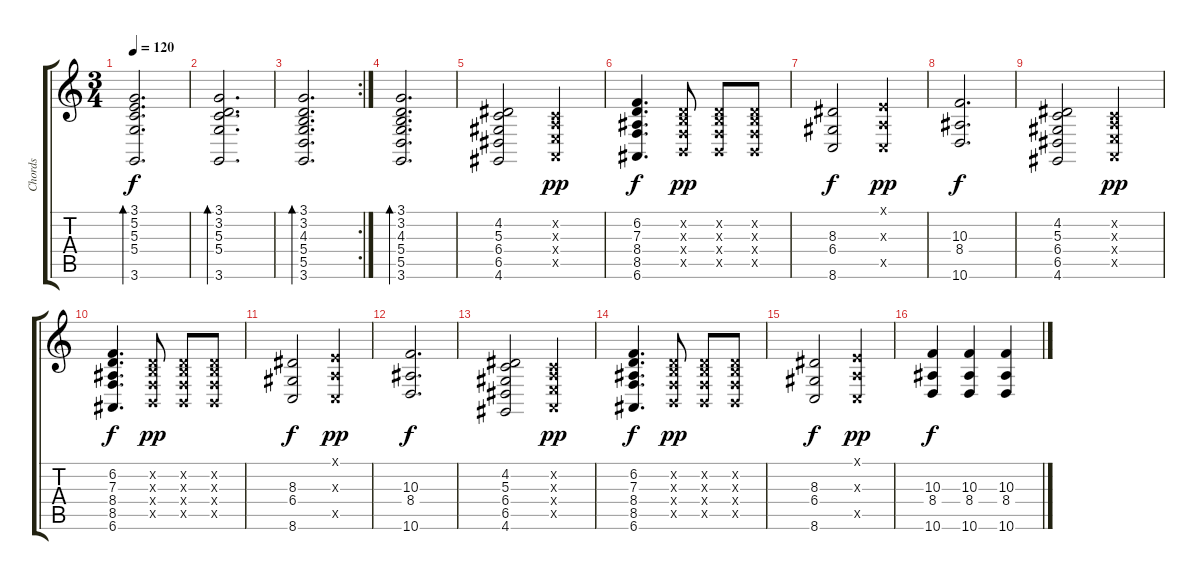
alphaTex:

\track ("Chords" "Chords") {instrument acousticgrandpiano}
\staff {score tabs}
\tuning (E4 B3 G3 D3 A2 E2) {hide}
\ts (3 4)
\tempo 120
\clef g2
\ks c
(3.1 5.2 5.3 5.4 3.6).2{d bd 60 dy f} |
(3.1 3.2 5.3 5.4 3.6).2{d bd 60} |
\rc 2
(3.1 3.2 4.3 5.4 5.5 3.6).2{d bd 60} |
(3.1 3.2 4.3 5.4 5.5 3.6).2{d bd 60} |
(4.2 5.3 6.4 6.5 4.6).2 (1.2{x} 2.3{x} 2.4{x} 0.5{x}).4{dy pp} |
(6.2 7.3 8.4 8.5 6.6).4{d dy f} (3.2{x} 4.3{x} 3.4{x} 2.5{x}).8{dy pp} (3.2{x} 4.3{x} 3.4{x} 2.5{x}).8 (3.2{x} 4.3{x} 3.4{x} 2.5{x}).8 |
(8.3 6.4 8.6).2{dy f} (0.1{x} 2.3{x} 3.5{x}).4{dy pp} |
(10.3 8.4 10.6).2{d dy f} |
(4.2 5.3 6.4 6.5 4.6).2 (1.2{x} 2.3{x} 2.4{x} 0.5{x}).4{dy pp} |
(6.2 7.3 8.4 8.5 6.6).4{d dy f} (3.2{x} 4.3{x} 3.4{x} 2.5{x}).8{dy pp} (3.2{x} 4.3{x} 3.4{x} 2.5{x}).8 (3.2{x} 4.3{x} 3.4{x} 2.5{x}).8 |
(8.3 6.4 8.6).2{dy f} (0.1{x} 2.3{x} 3.5{x}).4{dy pp} |
(10.3 8.4 10.6).2{d dy f} |
(4.2 5.3 6.4 6.5 4.6).2 (1.2{x} 2.3{x} 2.4{x} 0.5{x}).4{dy pp} |
(6.2 7.3 8.4 8.5 6.6).4{d dy f} (3.2{x} 4.3{x} 3.4{x} 2.5{x}).8{dy pp} (3.2{x} 4.3{x} 3.4{x} 2.5{x}).8 (3.2{x} 4.3{x} 3.4{x} 2.5{x}).8 |
(8.3 6.4 8.6).2{dy f} (0.1{x} 2.3{x} 3.5{x}).4{dy pp} |
(10.3 8.4 10.6).4{dy f} (10.3 8.4 10.6).4 (10.3 8.4 10.6).4
